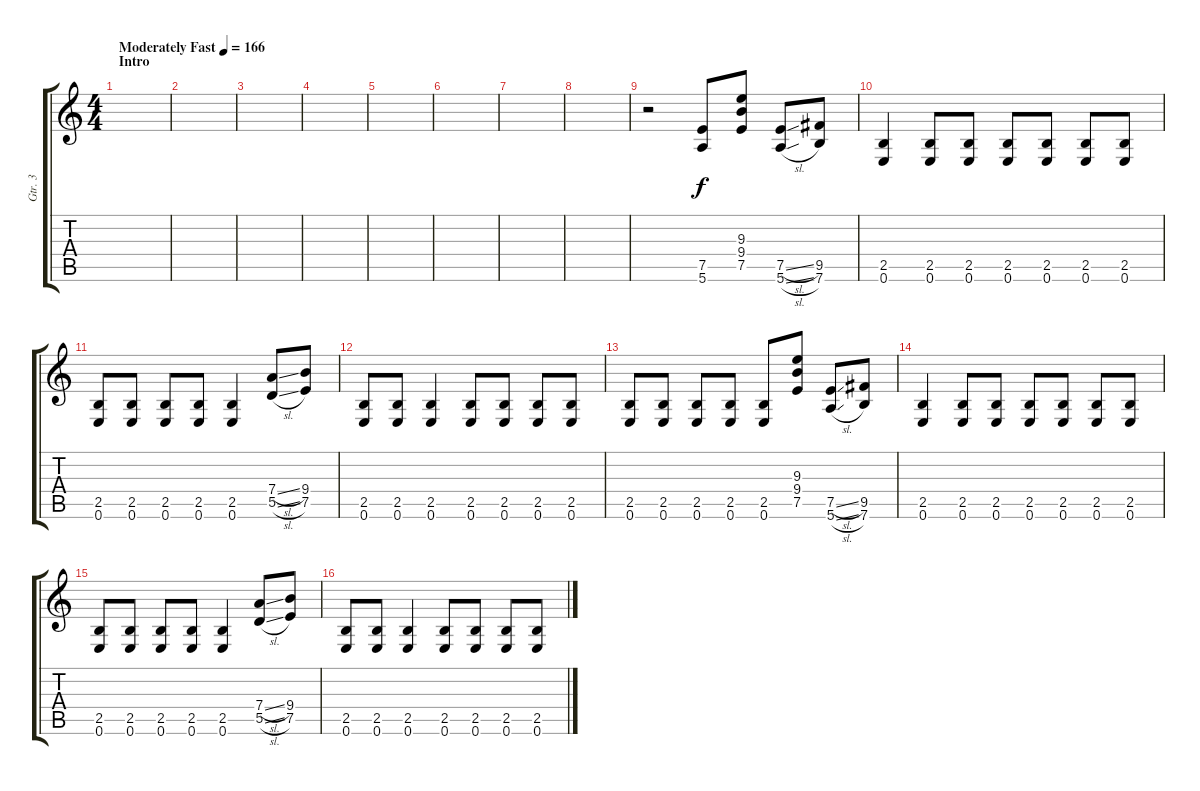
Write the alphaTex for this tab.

\track ("Gtr. 3" "Gtr. 3") {instrument distortionguitar}
\staff {score tabs}
\tuning (E4 B3 G3 D3 A2 E2) {hide}
\ts (4 4)
\section ("" "Intro")
\tempo (166 "Moderately Fast")
\clef g2
\ks c
|
|
|
|
|
|
|
|
r.2 (7.5 5.6).8 (9.3 9.4 7.5).8 (7.5{sl} 5.6{sl}).8 (9.5 7.6).8 |
(2.5 0.6).4 (2.5 0.6).8 (2.5 0.6).8 (2.5 0.6).8 (2.5 0.6).8 (2.5 0.6).8 (2.5 0.6).8 |
(2.5 0.6).8 (2.5 0.6).8 (2.5 0.6).8 (2.5 0.6).8 (2.5 0.6).4 (7.4{sl} 5.5{sl}).8 (9.4 7.5).8 |
(2.5 0.6).8 (2.5 0.6).8 (2.5 0.6).4 (2.5 0.6).8 (2.5 0.6).8 (2.5 0.6).8 (2.5 0.6).8 |
(2.5 0.6).8 (2.5 0.6).8 (2.5 0.6).8 (2.5 0.6).8 (2.5 0.6).8 (9.3 9.4 7.5).8 (7.5{sl} 5.6{sl}).8 (9.5 7.6).8 |
(2.5 0.6).4 (2.5 0.6).8 (2.5 0.6).8 (2.5 0.6).8 (2.5 0.6).8 (2.5 0.6).8 (2.5 0.6).8 |
(2.5 0.6).8 (2.5 0.6).8 (2.5 0.6).8 (2.5 0.6).8 (2.5 0.6).4 (7.4{sl} 5.5{sl}).8 (9.4 7.5).8 |
(2.5 0.6).8 (2.5 0.6).8 (2.5 0.6).4 (2.5 0.6).8 (2.5 0.6).8 (2.5 0.6).8 (2.5 0.6).8
